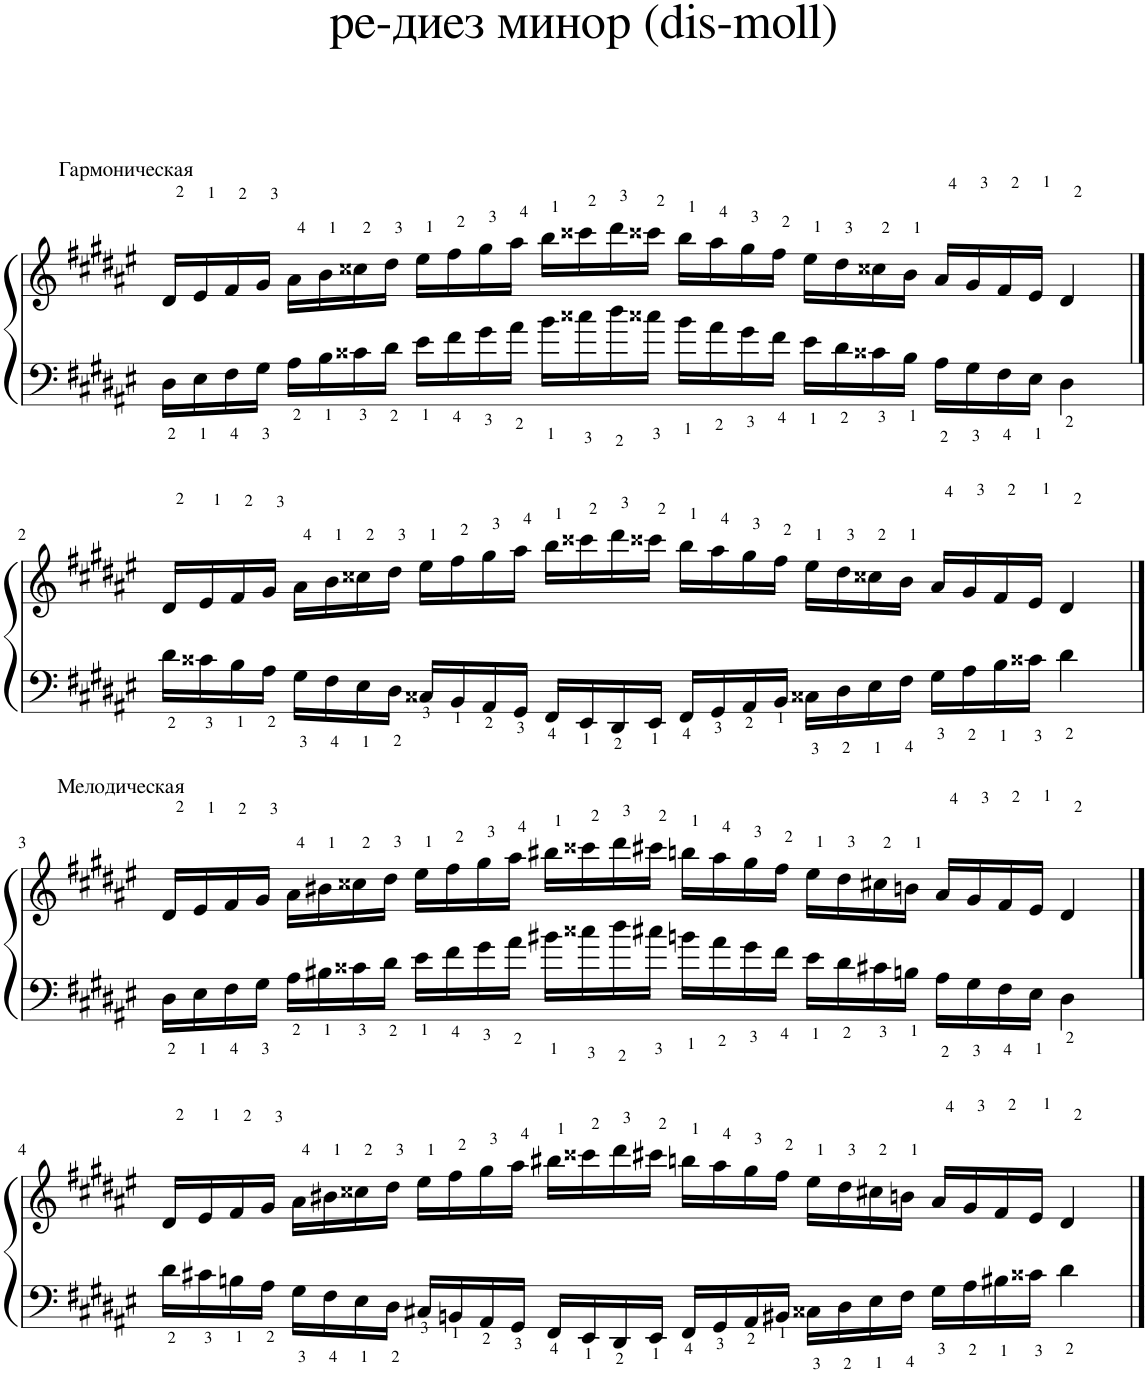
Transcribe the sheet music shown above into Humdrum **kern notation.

**kern	**kern
*part1	*part1
*staff2	*staff1
*I"Piano	*
*I'Pno.	*
*clefF4	*clefG2
*k[f#c#g#d#a#e#]	*k[f#c#g#d#a#e#]
=1	=1
!	!LO:TX:a:t=Гармоническая
16D#<\LL	16d#/LL
16E#<\	16e#/
16F#<\	16f#/
16G#<\JJ	16g#/JJ
16A#<\LL	16a#\LL
16B<\	16b\
16c##X<\	16cc##X\
16d#<\JJ	16dd#\JJ
16e#<\LL	16ee#\LL
16f#<\	16ff#\
16g#<\	16gg#\
16a#<\JJ	16aa#\JJ
16b<\LL	16bb\LL
16cc##X<\	16ccc##X\
16dd#<\	16ddd#\
16cc##X<\JJ	16ccc##X\JJ
16b<\LL	16bb\LL
16a#<\	16aa#\
16g#<\	16gg#\
16f#<\JJ	16ff#\JJ
16e#<\LL	16ee#\LL
16d#<\	16dd#\
16c##X<\	16cc##X\
16B<\JJ	16b\JJ
16A#<\LL	16a#/LL
16G#<\	16g#/
16F#<\	16f#/
16E#<\JJ	16e#/JJ
4D#<\	4d#/
!!LO:LB:g=z
==2	==2
16d#<\LL	16d#/LL
16c##X<\	16e#/
16B<\	16f#/
16A#<\JJ	16g#/JJ
16G#<\LL	16a#\LL
16F#<\	16b\
16E#<\	16cc##X\
16D#<\JJ	16dd#\JJ
16C##X/LL	16ee#\LL
16BB/	16ff#\
16AA#/	16gg#\
16GG#/JJ	16aa#\JJ
16FF#/LL	16bb\LL
16EE#/	16ccc##X\
16DD#/	16ddd#\
16EE#/JJ	16ccc##X\JJ
16FF#/LL	16bb\LL
16GG#/	16aa#\
16AA#/	16gg#\
16BB/JJ	16ff#\JJ
16C##X<\LL	16ee#\LL
16D#<\	16dd#\
16E#<\	16cc##X\
16F#<\JJ	16b\JJ
16G#<\LL	16a#/LL
16A#<\	16g#/
16B<\	16f#/
16c##X<\JJ	16e#/JJ
4d#<\	4d#/
!!LO:LB:g=z
==3	==3
!	!LO:TX:a:t=Мелодическая
16D#<\LL	16d#/LL
16E#<\	16e#/
16F#<\	16f#/
16G#<\JJ	16g#/JJ
16A#<\LL	16a#\LL
16B#X<\	16b#X\
16c##X<\	16cc##X\
16d#<\JJ	16dd#\JJ
16e#<\LL	16ee#\LL
16f#<\	16ff#\
16g#<\	16gg#\
16a#<\JJ	16aa#\JJ
16b#X<\LL	16bb#X\LL
16cc##X<\	16ccc##X\
16dd#<\	16ddd#\
16cc#X<\JJ	16ccc#X\JJ
16bn<\LL	16bbn\LL
16a#<\	16aa#\
16g#<\	16gg#\
16f#<\JJ	16ff#\JJ
16e#<\LL	16ee#\LL
16d#<\	16dd#\
16c#X<\	16cc#X\
16Bn<\JJ	16bn\JJ
16A#<\LL	16a#/LL
16G#<\	16g#/
16F#<\	16f#/
16E#<\JJ	16e#/JJ
4D#<\	4d#/
!!LO:LB:g=z
==4	==4
16d#<\LL	16d#/LL
16c#X<\	16e#/
16Bn<\	16f#/
16A#<\JJ	16g#/JJ
16G#<\LL	16a#\LL
16F#<\	16b#X\
16E#<\	16cc##X\
16D#<\JJ	16dd#\JJ
16C#X/LL	16ee#\LL
16BBn/	16ff#\
16AA#/	16gg#\
16GG#/JJ	16aa#\JJ
16FF#/LL	16bb#X\LL
16EE#/	16ccc##X\
16DD#/	16ddd#\
16EE#/JJ	16ccc#X\JJ
16FF#/LL	16bbn\LL
16GG#/	16aa#\
16AA#/	16gg#\
16BB#X/JJ	16ff#\JJ
16C##X<\LL	16ee#\LL
16D#<\	16dd#\
16E#<\	16cc#X\
16F#<\JJ	16bn\JJ
16G#<\LL	16a#/LL
16A#<\	16g#/
16B#X<\	16f#/
16c##X<\JJ	16e#/JJ
4d#<\	4d#/
==	==
*-	*-
